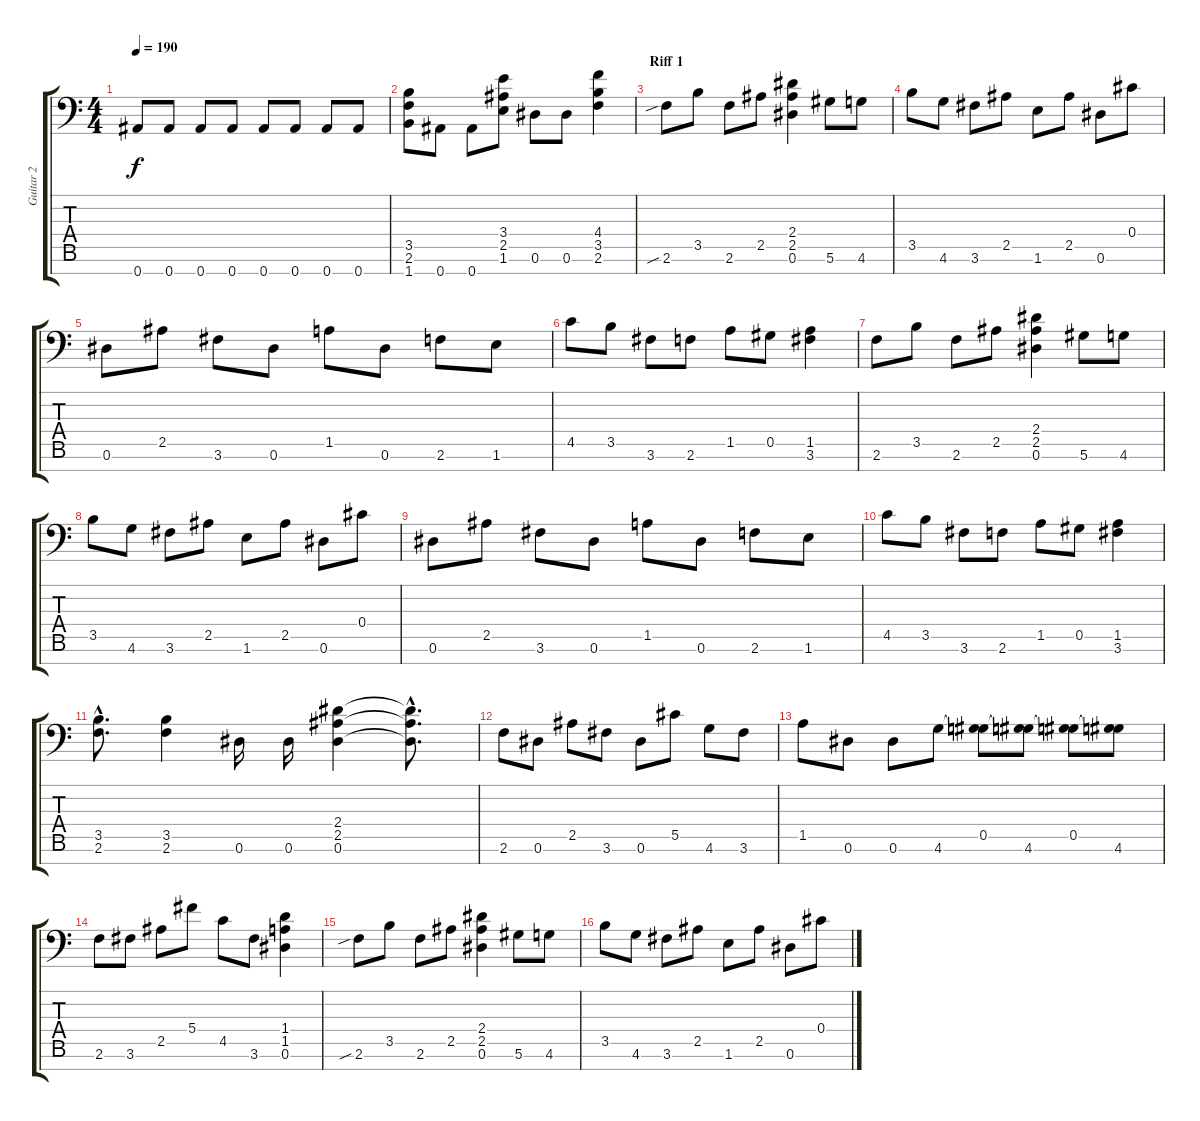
\track ("Guitar 2" "Guitar 2") {instrument acousticguitarsteel}
\staff {score tabs}
\tuning (Eb4 Bb3 Gb3 Db3 Ab2 Eb2 Bb1) {hide}
\ts (4 4)
\tempo 190
\clef f4
\ks c
0.7.8{dy f} 0.7.8 0.7.8 0.7.8 0.7.8 0.7.8 0.7.8 0.7.8 |
(3.5 2.6 1.7).8 0.7.8 0.7.8 (3.4 2.5 1.6).8 0.6.8 0.6.8 (4.4 3.5 2.6).4 |
\section ("" "Riff 1")
2.6{sib}.8 3.5.8 2.6.8 2.5.8 (2.4 2.5 0.6).4 5.6.8 4.6.8 |
3.5.8 4.6.8 3.6.8 2.5.8 1.6.8 2.5.8 0.6.8 0.4.8 |
0.6.8 2.5.8 3.6.8 0.6.8 1.5.8 0.6.8 2.6.8 1.6.8 |
4.5.8 3.5.8 3.6.8 2.6.8 1.5.8 0.5.8 (1.5 3.6).4 |
2.6.8 3.5.8 2.6.8 2.5.8 (2.4 2.5 0.6).4 5.6.8 4.6.8 |
3.5.8 4.6.8 3.6.8 2.5.8 1.6.8 2.5.8 0.6.8 0.4.8 |
0.6.8 2.5.8 3.6.8 0.6.8 1.5.8 0.6.8 2.6.8 1.6.8 |
4.5.8 3.5.8 3.6.8 2.6.8 1.5.8 0.5.8 (1.5 3.6).4 |
(3.5{hac} 2.6{hac}).8{d} (3.5 2.6).4 0.6.16 0.6.16 (2.4 2.5 0.6).4 (2.4{hac t} 2.5{hac t} 0.6{hac t}).8{d} |
2.6.8 0.6.8 2.5.8 3.6.8 0.6.8 5.5.8 4.6.8 3.6.8 |
1.5.8 0.6.8 0.6.8 4.6.8 (0.5 4.6{t}).8 (0.5{t} 4.6).8 (0.5 4.6{t}).8 (0.5{t} 4.6).8 |
2.6.8 3.6.8 2.5.8 5.4.8 4.5.8 3.6.8 (1.4 1.5 0.6).4 |
2.6{sib}.8 3.5.8 2.6.8 2.5.8 (2.4 2.5 0.6).4 5.6.8 4.6.8 |
3.5.8 4.6.8 3.6.8 2.5.8 1.6.8 2.5.8 0.6.8 0.4.8
